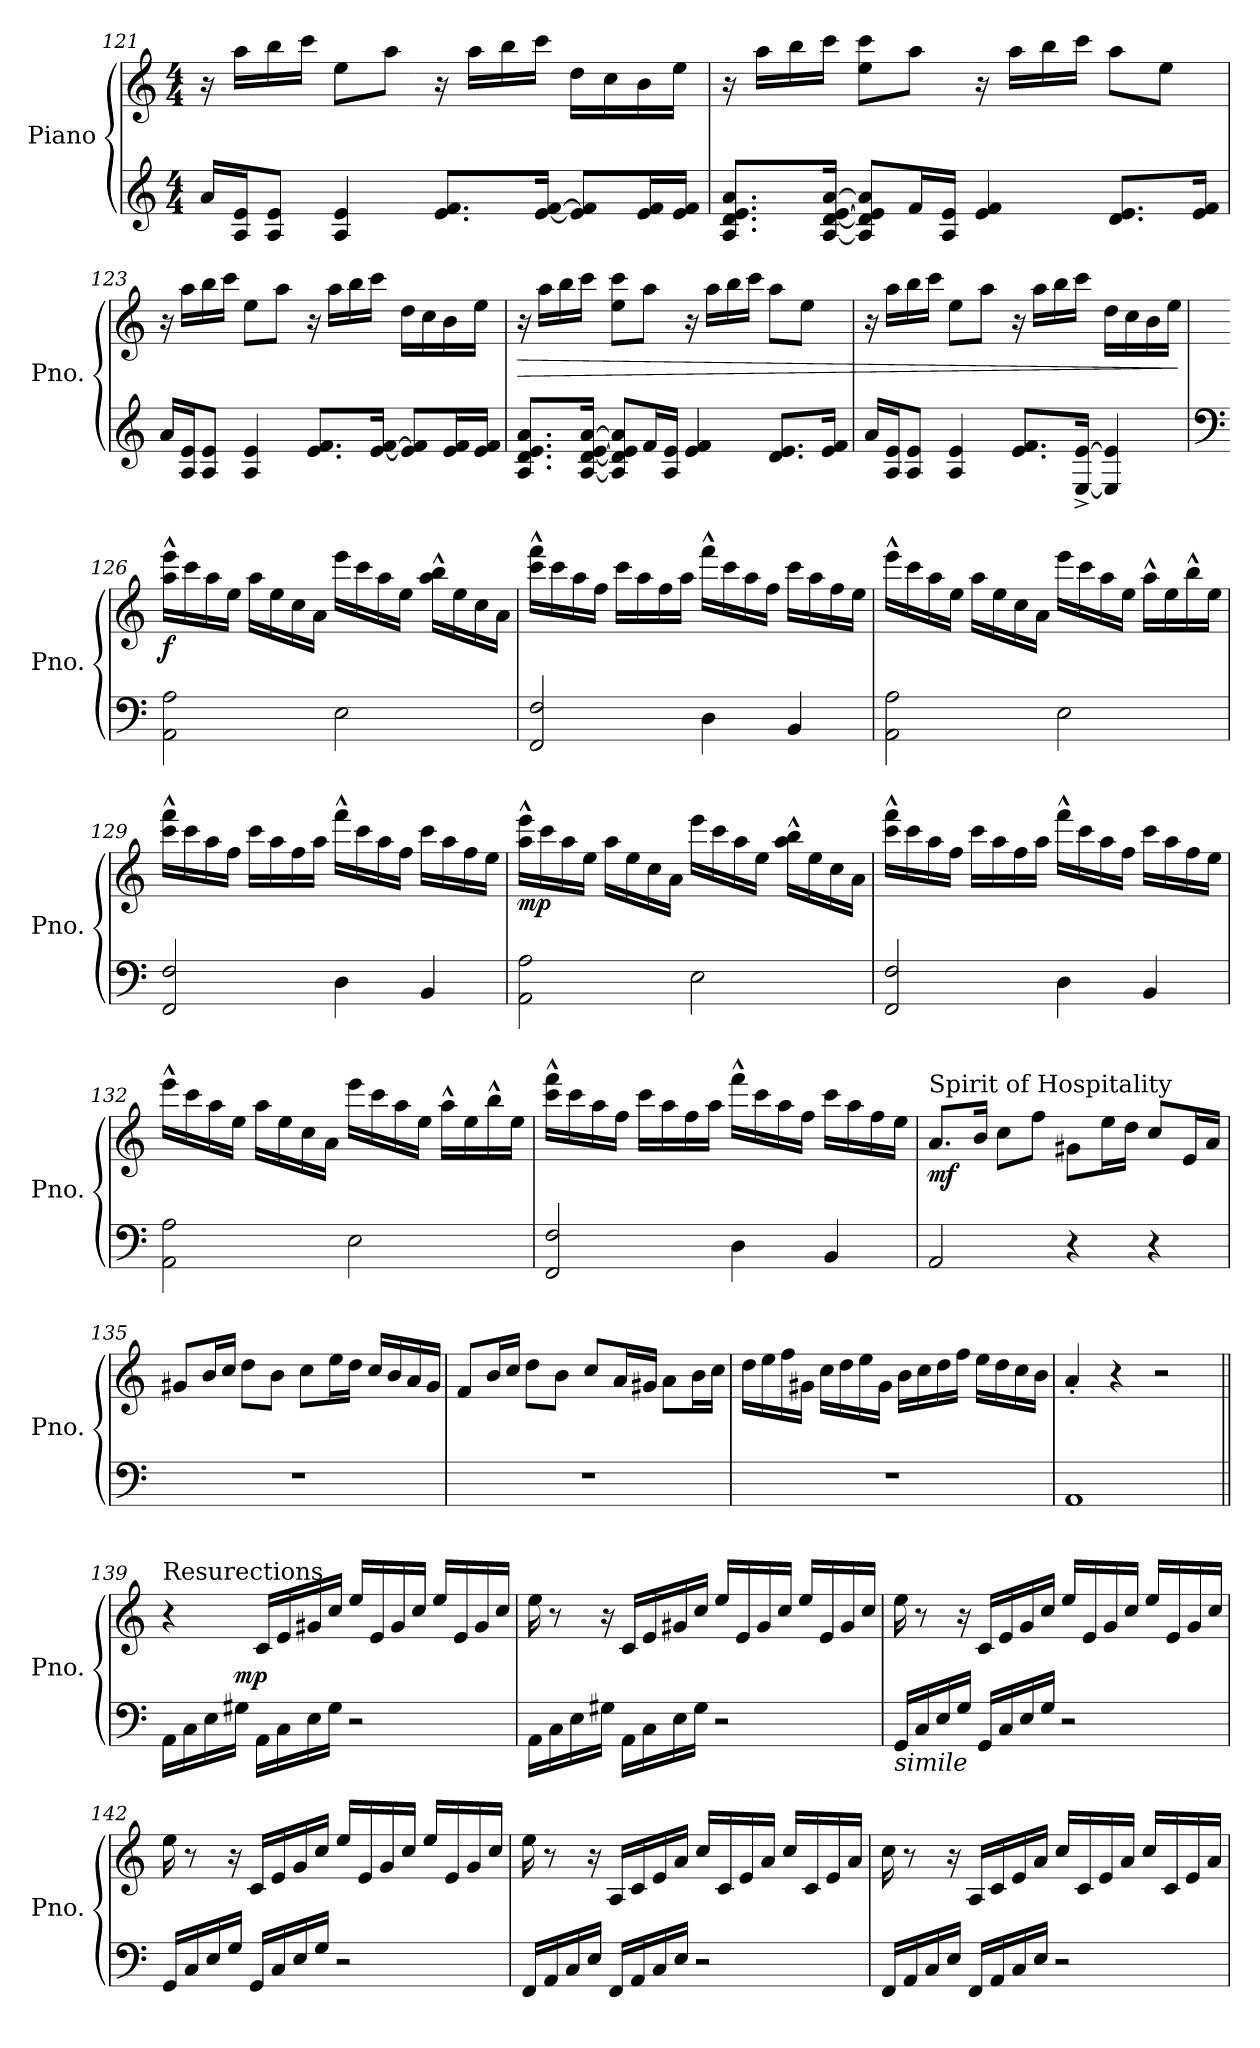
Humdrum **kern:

**kern	**kern	**dynam
*part1	*part1	*part1
*staff2	*staff1	*staff1/2
*I"Piano	*	*
*I'Pno.	*	*
*clefG2	*clefG2	*
*k[]	*k[]	*
*M4/4	*M4/4	*
=121	=121	=121
16a/LL	16r	.
16A/ 16e/J	16aa\LL	.
8A/ 8e/J	16bb\	.
.	16ccc\JJ	.
4A/ 4e/	8ee\L	.
.	8aa\J	.
8.e/ 8.f/L	16r	.
.	16aa\LL	.
.	16bb\	.
[16e/ [16f/Jk	16ccc\JJ	.
8e/] 8f/]L	16dd\LL	.
.	16cc\	.
16e/ 16f/L	16b\	.
16e/ 16f/JJ	16ee\JJ	.
!!LO:LB:g=z
=122	=122	=122
8.A/ 8.d/ 8.e/ 8.a/L	16r	.
.	16aa\LL	.
.	16bb\	.
[16A/ [16d/ [16e/ [16a/Jk	16ccc\JJ	.
8A/] 8d/] 8e/] 8a/]L	8ee\ 8ccc\L	.
16f/L	8aa\J	.
16A/ 16e/JJ	.	.
4e/ 4f/	16r	.
.	16aa\LL	.
.	16bb\	.
.	16ccc\JJ	.
8.d/ 8.e/L	8aa\L	.
.	8ee\J	.
16e/ 16f/Jk	.	.
=123	=123	=123
16a/LL	16r	.
16A/ 16e/J	16aa\LL	.
8A/ 8e/J	16bb\	.
.	16ccc\JJ	.
4A/ 4e/	8ee\L	.
.	8aa\J	.
8.e/ 8.f/L	16r	.
.	16aa\LL	.
.	16bb\	.
[16e/ [16f/Jk	16ccc\JJ	.
8e/] 8f/]L	16dd\LL	.
.	16cc\	.
16e/ 16f/L	16b\	.
16e/ 16f/JJ	16ee\JJ	.
!!LO:PB:g=z
=124	=124	=124
!	!	!LO:HP:b
8.A/ 8.d/ 8.e/ 8.a/L	16r	>
.	16aa\LL	.
.	16bb\	.
[16A/ [16d/ [16e/ [16a/Jk	16ccc\JJ	.
8A/] 8d/] 8e/] 8a/]L	8ee\ 8ccc\L	.
16f/L	8aa\J	.
16A/ 16e/JJ	.	.
4e/ 4f/	16r	.
.	16aa\LL	.
.	16bb\	.
.	16ccc\JJ	.
8.d/ 8.e/L	8aa\L	.
.	8ee\J	.
16e/ 16f/Jk	.	.
=125	=125	=125
16a/LL	16r	.
16A/ 16e/J	16aa\LL	.
8A/ 8e/J	16bb\	.
.	16ccc\JJ	.
4A/ 4e/	8ee\L	.
.	8aa\J	.
8.e/ 8.f/L	16r	.
.	16aa\LL	.
.	16bb\	.
[16E/^ [16e/^Jk	16ccc\JJ	.
4E/] 4e/]	16dd\LL	.
.	16cc\	.
.	16b\	.
.	16ee\JJ	.
.	.	]
!!LO:LB:g=z
=126	=126	=126
*clefF4	*	*
!	!	!LO:DY:b
2AA\ 2A\	16aa\^^ 16eee\^^LL	f
.	16ccc\	.
.	16aa\	.
.	16ee\JJ	.
.	16aa\LL	.
.	16ee\	.
.	16cc\	.
.	16a\JJ	.
2E\	16eee\LL	.
.	16ccc\	.
.	16aa\	.
.	16ee\JJ	.
.	16aa\^^ 16bb\^^LL	.
.	16ee\	.
.	16cc\	.
.	16a\JJ	.
=127	=127	=127
2FF/ 2F/	16ccc\^^ 16fff\^^LL	.
.	16ccc\	.
.	16aa\	.
.	16ff\JJ	.
.	16ccc\LL	.
.	16aa\	.
.	16ff\	.
.	16aa\JJ	.
4D\	16fff^^\LL	.
.	16ccc\	.
.	16aa\	.
.	16ff\JJ	.
4BB/	16ccc\LL	.
.	16aa\	.
.	16ff\	.
.	16ee\JJ	.
!!LO:LB:g=z
=128	=128	=128
2AA\ 2A\	16eee^^\LL	.
.	16ccc\	.
.	16aa\	.
.	16ee\JJ	.
.	16aa\LL	.
.	16ee\	.
.	16cc\	.
.	16a\JJ	.
2E\	16eee\LL	.
.	16ccc\	.
.	16aa\	.
.	16ee\JJ	.
.	16aa^^\LL	.
.	16ee\	.
.	16bb^^\	.
.	16ee\JJ	.
=129	=129	=129
2FF/ 2F/	16ccc\^^ 16fff\^^LL	.
.	16ccc\	.
.	16aa\	.
.	16ff\JJ	.
.	16ccc\LL	.
.	16aa\	.
.	16ff\	.
.	16aa\JJ	.
4D\	16fff^^\LL	.
.	16ccc\	.
.	16aa\	.
.	16ff\JJ	.
4BB/	16ccc\LL	.
.	16aa\	.
.	16ff\	.
.	16ee\JJ	.
!!LO:LB:g=z
=130	=130	=130
!	!	!LO:DY:b
2AA\ 2A\	16aa\^^ 16eee\^^LL	mp
.	16ccc\	.
.	16aa\	.
.	16ee\JJ	.
.	16aa\LL	.
.	16ee\	.
.	16cc\	.
.	16a\JJ	.
2E\	16eee\LL	.
.	16ccc\	.
.	16aa\	.
.	16ee\JJ	.
.	16aa\^^ 16bb\^^LL	.
.	16ee\	.
.	16cc\	.
.	16a\JJ	.
=131	=131	=131
2FF/ 2F/	16ccc\^^ 16fff\^^LL	.
.	16ccc\	.
.	16aa\	.
.	16ff\JJ	.
.	16ccc\LL	.
.	16aa\	.
.	16ff\	.
.	16aa\JJ	.
4D\	16fff^^\LL	.
.	16ccc\	.
.	16aa\	.
.	16ff\JJ	.
4BB/	16ccc\LL	.
.	16aa\	.
.	16ff\	.
.	16ee\JJ	.
!!LO:LB:g=z
=132	=132	=132
2AA\ 2A\	16eee^^\LL	.
.	16ccc\	.
.	16aa\	.
.	16ee\JJ	.
.	16aa\LL	.
.	16ee\	.
.	16cc\	.
.	16a\JJ	.
2E\	16eee\LL	.
.	16ccc\	.
.	16aa\	.
.	16ee\JJ	.
.	16aa^^\LL	.
.	16ee\	.
.	16bb^^\	.
.	16ee\JJ	.
=133	=133	=133
2FF/ 2F/	16ccc\^^ 16fff\^^LL	.
.	16ccc\	.
.	16aa\	.
.	16ff\JJ	.
.	16ccc\LL	.
.	16aa\	.
.	16ff\	.
.	16aa\JJ	.
4D\	16fff^^\LL	.
.	16ccc\	.
.	16aa\	.
.	16ff\JJ	.
4BB/	16ccc\LL	.
.	16aa\	.
.	16ff\	.
.	16ee\JJ	.
=134	=134	=134
!	!LO:TX:a:t=Spirit of Hospitality	!
!	!	!LO:DY:b
2AA/	8.a/L	mf
.	16b/Jk	.
.	8cc\L	.
.	8ff\J	.
4r	8g#X\L	.
.	16ee\L	.
.	16dd\JJ	.
4r	8cc/L	.
.	16e/L	.
.	16a/JJ	.
!!LO:PB:g=z
=135	=135	=135
1r	8g#X/L	.
.	16b/L	.
.	16cc/JJ	.
.	8dd\L	.
.	8b\J	.
.	8cc\L	.
.	16ee\L	.
.	16dd\JJ	.
.	16cc/LL	.
.	16b/	.
.	16a/	.
.	16g#/JJ	.
=136	=136	=136
1r	8f/L	.
.	16b/L	.
.	16cc/JJ	.
.	8dd\L	.
.	8b\J	.
.	8cc/L	.
.	16a/L	.
.	16g#X/JJ	.
.	8a\L	.
.	16b\L	.
.	16cc\JJ	.
=137	=137	=137
1r	16dd\LL	.
.	16ee\	.
.	16ff\	.
.	16g#X\JJ	.
.	16cc\LL	.
.	16dd\	.
.	16ee\	.
.	16g#\JJ	.
.	16b\LL	.
.	16cc\	.
.	16dd\	.
.	16ff\JJ	.
.	16ee\LL	.
.	16dd\	.
.	16cc\	.
.	16b\JJ	.
=138	=138	=138
*	*MM72	*
1AA	4a'/	.
.	4r	.
.	2r	.
!!LO:LB:g=z
=139||	=139||	=139||
*k[]	*k[]	*
!	!LO:TX:a:t=Resurections	!
16AA\LL	4r	.
16C\	.	.
16E\	.	.
!	!	!LO:DY:a=2
16G#X\JJ	.	mp
16AA\LL	16c/LL	.
16C\	16e/	.
16E\	16g#X/	.
16G#\JJ	16cc/JJ	.
2r	16ee/LL	.
.	16e/	.
.	16g#/	.
.	16cc/JJ	.
.	16ee/LL	.
.	16e/	.
.	16g#/	.
.	16cc/JJ	.
=140	=140	=140
16AA\LL	16ee\	.
16C\	8r	.
16E\	.	.
16G#X\JJ	16r	.
16AA\LL	16c/LL	.
16C\	16e/	.
16E\	16g#X/	.
16G#\JJ	16cc/JJ	.
2r	16ee/LL	.
.	16e/	.
.	16g#/	.
.	16cc/JJ	.
.	16ee/LL	.
.	16e/	.
.	16g#/	.
.	16cc/JJ	.
!!LO:LB:g=z
=141	=141	=141
!LO:TX:b:i:t=simile	!	!
16GG/LL	16ee\	.
16C/	8r	.
16E/	.	.
16G/JJ	16r	.
16GG/LL	16c/LL	.
16C/	16e/	.
16E/	16g/	.
16G/JJ	16cc/JJ	.
2r	16ee/LL	.
.	16e/	.
.	16g/	.
.	16cc/JJ	.
.	16ee/LL	.
.	16e/	.
.	16g/	.
.	16cc/JJ	.
=142	=142	=142
16GG/LL	16ee\	.
16C/	8r	.
16E/	.	.
16G/JJ	16r	.
16GG/LL	16c/LL	.
16C/	16e/	.
16E/	16g/	.
16G/JJ	16cc/JJ	.
2r	16ee/LL	.
.	16e/	.
.	16g/	.
.	16cc/JJ	.
.	16ee/LL	.
.	16e/	.
.	16g/	.
.	16cc/JJ	.
=143	=143	=143
16FF/LL	16ee\	.
16AA/	8r	.
16C/	.	.
16E/JJ	16r	.
16FF/LL	16A/LL	.
16AA/	16c/	.
16C/	16e/	.
16E/JJ	16a/JJ	.
2r	16cc/LL	.
.	16c/	.
.	16e/	.
.	16a/JJ	.
.	16cc/LL	.
.	16c/	.
.	16e/	.
.	16a/JJ	.
!!LO:LB:g=z
=144	=144	=144
16FF/LL	16cc\	.
16AA/	8r	.
16C/	.	.
16E/JJ	16r	.
16FF/LL	16A/LL	.
16AA/	16c/	.
16C/	16e/	.
16E/JJ	16a/JJ	.
2r	16cc/LL	.
.	16c/	.
.	16e/	.
.	16a/JJ	.
.	16cc/LL	.
.	16c/	.
.	16e/	.
.	16a/JJ	.
=	=	=
*-	*-	*-
